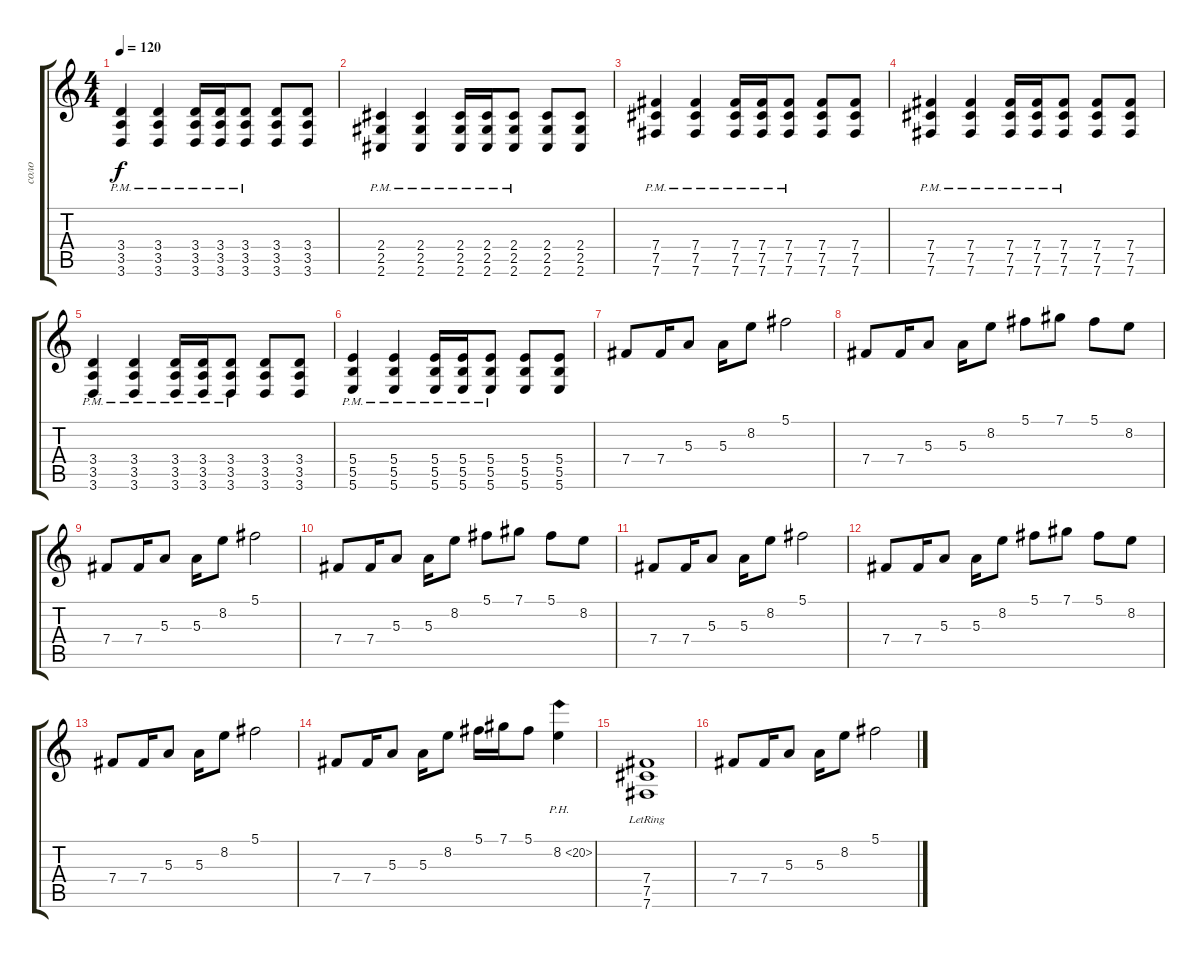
\track ("соло" "соло") {instrument overdrivenguitar}
\staff {score tabs}
\tuning (Db4 Ab3 E3 B2 Gb2 B1) {hide}
\ts (4 4)
\tempo 120
\clef g2
\ks c
(3.4{pm} 3.5{pm} 3.6{pm}).4{dy f} (3.4{pm} 3.5{pm} 3.6{pm}).4 (3.4{pm} 3.5{pm} 3.6{pm}).16 (3.4{pm} 3.5{pm} 3.6{pm}).16 (3.4{pm} 3.5{pm} 3.6{pm}).8 (3.4 3.5 3.6).8 (3.4 3.5 3.6).8 |
(2.4{pm} 2.5{pm} 2.6{pm}).4 (2.4{pm} 2.5{pm} 2.6{pm}).4 (2.4{pm} 2.5{pm} 2.6{pm}).16 (2.4{pm} 2.5{pm} 2.6{pm}).16 (2.4{pm} 2.5{pm} 2.6{pm}).8 (2.4 2.5 2.6).8 (2.4 2.5 2.6).8 |
(7.4{pm} 7.5{pm} 7.6{pm}).4 (7.4{pm} 7.5{pm} 7.6{pm}).4 (7.4{pm} 7.5{pm} 7.6{pm}).16 (7.4{pm} 7.5{pm} 7.6{pm}).16 (7.4{pm} 7.5{pm} 7.6{pm}).8 (7.4 7.5 7.6).8 (7.4 7.5 7.6).8 |
(7.4{pm} 7.5{pm} 7.6{pm}).4 (7.4{pm} 7.5{pm} 7.6{pm}).4 (7.4{pm} 7.5{pm} 7.6{pm}).16 (7.4{pm} 7.5{pm} 7.6{pm}).16 (7.4{pm} 7.5{pm} 7.6{pm}).8 (7.4 7.5 7.6).8 (7.4 7.5 7.6).8 |
(3.4{pm} 3.5{pm} 3.6{pm}).4 (3.4{pm} 3.5{pm} 3.6{pm}).4 (3.4{pm} 3.5{pm} 3.6{pm}).16 (3.4{pm} 3.5{pm} 3.6{pm}).16 (3.4{pm} 3.5{pm} 3.6{pm}).8 (3.4 3.5 3.6).8 (3.4 3.5 3.6).8 |
(5.4{pm} 5.5{pm} 5.6{pm}).4 (5.4{pm} 5.5{pm} 5.6{pm}).4 (5.4{pm} 5.5{pm} 5.6{pm}).16 (5.4{pm} 5.5{pm} 5.6{pm}).16 (5.4{pm} 5.5{pm} 5.6{pm}).8 (5.4 5.5 5.6).8 (5.4 5.5 5.6).8 |
7.4.8 7.4.16 5.3.8 5.3.16 8.2.8 5.1.2 |
7.4.8 7.4.16 5.3.8 5.3.16 8.2.8 5.1.8 7.1.8 5.1.8 8.2.8 |
7.4.8 7.4.16 5.3.8 5.3.16 8.2.8 5.1.2 |
7.4.8 7.4.16 5.3.8 5.3.16 8.2.8 5.1.8 7.1.8 5.1.8 8.2.8 |
7.4.8 7.4.16 5.3.8 5.3.16 8.2.8 5.1.2 |
7.4.8 7.4.16 5.3.8 5.3.16 8.2.8 5.1.8 7.1.8 5.1.8 8.2.8 |
7.4.8 7.4.16 5.3.8 5.3.16 8.2.8 5.1.2 |
7.4.8 7.4.16 5.3.8 5.3.16 8.2.8 5.1.16 7.1.16 5.1.8 8.2{ph 12}.4 |
(7.4{lr} 7.5{lr} 7.6{lr}).1 |
7.4.8{instrument electricguitarclean} 7.4.16 5.3.8 5.3.16 8.2.8 5.1.2
